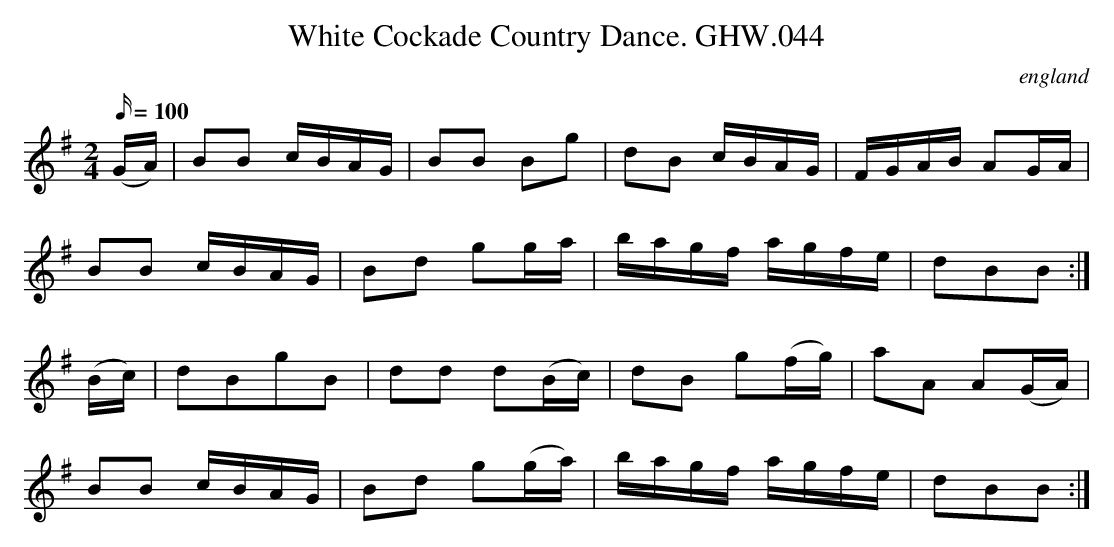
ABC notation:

X:1
T:White Cockade Country Dance. GHW.044
O:england
M:2/4
L:1/16
Q:100
K:G
(GA)|B2B2 cBAG|B2B2 B2g2|d2B2 cBAG|FGAB A2GA|
B2B2 cBAG|B2d2 g2ga|bagf agfe|d2B2B2:|
(Bc)|d2B2g2B2|d2d2 d2(Bc)|d2B2 g2(fg)|a2A2 A2(GA)|
B2B2 cBAG|B2d2 g2(ga)|bagf agfe|d2B2B2:|
